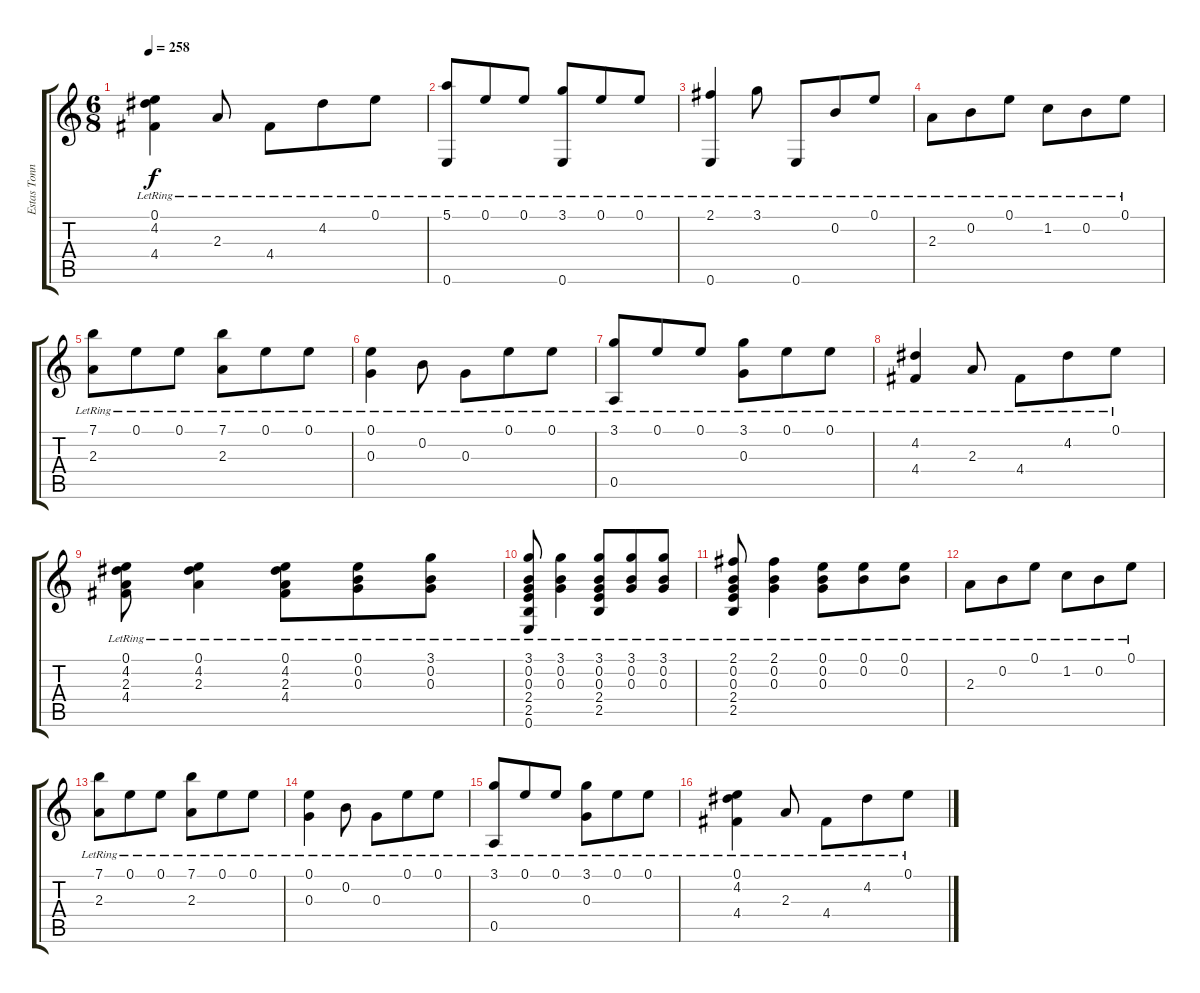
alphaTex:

\track ("Estas Tonne" "Estas Tonn") {instrument acousticguitarnylon}
\staff {score tabs}
\tuning (E4 B3 G3 D3 A2 E2) {hide}
\ts (6 8)
\tempo 258
\clef g2
\ks c
(0.1{lr} 4.2{lr} 4.4{lr}).4{dy f} 2.3{lr}.8 4.4{lr}.8 4.2{lr}.8 0.1{lr}.8 |
(5.1{lr} 0.6{lr}).8 0.1{lr}.8 0.1{lr}.8 (3.1{lr} 0.6{lr}).8 0.1{lr}.8 0.1{lr}.8 |
(2.1{lr} 0.6{lr}).4 3.1{lr}.8 0.6{lr}.8 0.2{lr}.8 0.1{lr}.8 |
2.3{lr}.8 0.2{lr}.8 0.1{lr}.8 1.2{lr}.8 0.2{lr}.8 0.1{lr}.8 |
(7.1{lr} 2.3{lr}).8 0.1{lr}.8 0.1{lr}.8 (7.1{lr} 2.3{lr}).8 0.1{lr}.8 0.1{lr}.8 |
(0.1{lr} 0.3{lr}).4 0.2{lr}.8 0.3{lr}.8 0.1{lr}.8 0.1{lr}.8 |
(3.1{lr} 0.5{lr}).8 0.1{lr}.8 0.1{lr}.8 (3.1{lr} 0.3{lr}).8 0.1{lr}.8 0.1{lr}.8 |
(4.2{lr} 4.4{lr}).4 2.3{lr}.8 4.4{lr}.8 4.2{lr}.8 0.1{lr}.8 |
(0.1{lr} 4.2{lr} 2.3{lr} 4.4{lr}).8 (0.1{lr} 4.2{lr} 2.3{lr}).4 (0.1{lr} 4.2{lr} 2.3{lr} 4.4{lr}).8 (0.1{lr} 0.2{lr} 0.3{lr}).8 (3.1{lr} 0.2{lr} 0.3{lr}).8 |
(3.1{lr} 0.2{lr} 0.3{lr} 2.4{lr} 2.5{lr} 0.6{lr}).8 (3.1{lr} 0.2{lr} 0.3{lr}).4 (3.1{lr} 0.2{lr} 0.3{lr} 2.4{lr} 2.5{lr}).8 (3.1{lr} 0.2{lr} 0.3{lr}).8 (3.1{lr} 0.2{lr} 0.3{lr}).8 |
(2.1{lr} 0.2{lr} 0.3{lr} 2.4{lr} 2.5{lr}).8 (2.1{lr} 0.2{lr} 0.3{lr}).4 (0.1{lr} 0.2{lr} 0.3{lr}).8 (0.1{lr} 0.2{lr}).8 (0.1{lr} 0.2{lr}).8 |
2.3{lr}.8 0.2{lr}.8 0.1{lr}.8 1.2{lr}.8 0.2{lr}.8 0.1{lr}.8 |
(7.1{lr} 2.3{lr}).8 0.1{lr}.8 0.1{lr}.8 (7.1{lr} 2.3{lr}).8 0.1{lr}.8 0.1{lr}.8 |
(0.1{lr} 0.3{lr}).4 0.2{lr}.8 0.3{lr}.8 0.1{lr}.8 0.1{lr}.8 |
(3.1{lr} 0.5{lr}).8 0.1{lr}.8 0.1{lr}.8 (3.1{lr} 0.3{lr}).8 0.1{lr}.8 0.1{lr}.8 |
(0.1{lr} 4.2{lr} 4.4{lr}).4 2.3{lr}.8 4.4{lr}.8 4.2{lr}.8 0.1{lr}.8
